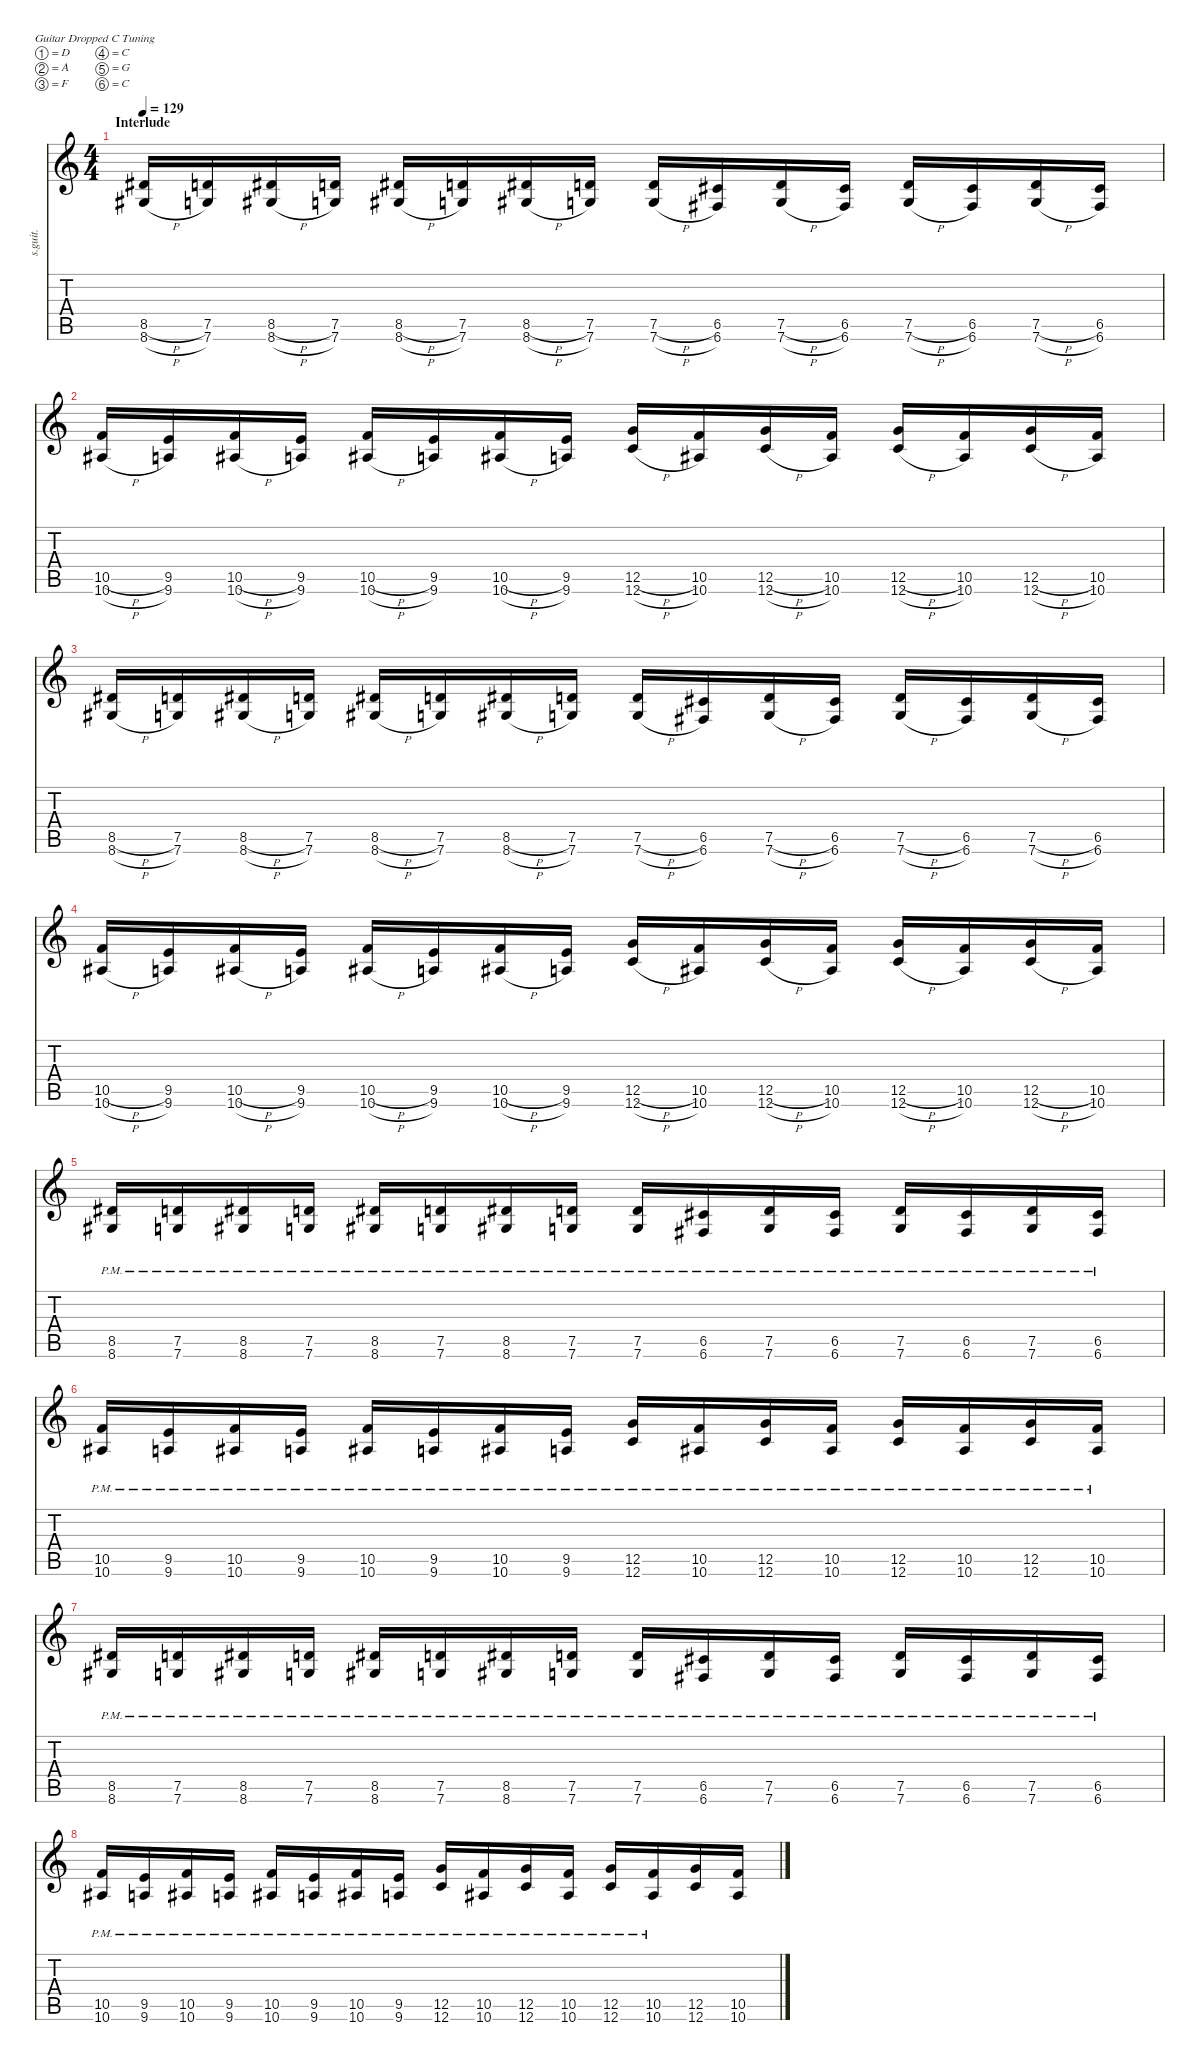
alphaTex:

\defaultSystemsLayout 4
\hideDynamics
\bracketExtendMode nobrackets
\track ("Daron Malakian | Lead 1" "s.guit.") {instrument distortionguitar}
\staff {score tabs}
\tuning (D4 A3 F3 C3 G2 C2)
\ts (4 4)
\section ("" "Interlude")
\tempo 129
\clef g2
\ks c
(8.5{h acc #} 8.6{h acc #}).16{lyrics (0 "") lyrics (1 "") lyrics (2 "") lyrics (3 "") lyrics (4 "") dy f} (7.5 7.6).16{lyrics (0 "") lyrics (1 "") lyrics (2 "") lyrics (3 "") lyrics (4 "")} (8.5{h acc #} 8.6{h acc #}).16{lyrics (0 "") lyrics (1 "") lyrics (2 "") lyrics (3 "") lyrics (4 "")} (7.5 7.6).16{lyrics (0 "") lyrics (1 "") lyrics (2 "") lyrics (3 "") lyrics (4 "")} (8.5{h acc #} 8.6{h acc #}).16{lyrics (0 "") lyrics (1 "") lyrics (2 "") lyrics (3 "") lyrics (4 "")} (7.5 7.6).16{lyrics (0 "") lyrics (1 "") lyrics (2 "") lyrics (3 "") lyrics (4 "")} (8.5{h acc #} 8.6{h acc #}).16{lyrics (0 "") lyrics (1 "") lyrics (2 "") lyrics (3 "") lyrics (4 "")} (7.5 7.6).16{lyrics (0 "") lyrics (1 "") lyrics (2 "") lyrics (3 "") lyrics (4 "")} (7.5{h} 7.6{h}).16{lyrics (0 "") lyrics (1 "") lyrics (2 "") lyrics (3 "") lyrics (4 "")} (6.5{acc #} 6.6{acc #}).16{lyrics (0 "") lyrics (1 "") lyrics (2 "") lyrics (3 "") lyrics (4 "")} (7.5{h} 7.6{h}).16{lyrics (0 "") lyrics (1 "") lyrics (2 "") lyrics (3 "") lyrics (4 "")} (6.5{acc #} 6.6{acc #}).16{lyrics (0 "") lyrics (1 "") lyrics (2 "") lyrics (3 "") lyrics (4 "")} (7.5{h} 7.6{h}).16{lyrics (0 "") lyrics (1 "") lyrics (2 "") lyrics (3 "") lyrics (4 "")} (6.5{acc #} 6.6{acc #}).16{lyrics (0 "") lyrics (1 "") lyrics (2 "") lyrics (3 "") lyrics (4 "")} (7.5{h} 7.6{h}).16{lyrics (0 "") lyrics (1 "") lyrics (2 "") lyrics (3 "") lyrics (4 "")} (6.5{acc #} 6.6{acc #}).16{lyrics (0 "") lyrics (1 "") lyrics (2 "") lyrics (3 "") lyrics (4 "")} |
(10.5{h} 10.6{h acc #}).16{lyrics (0 "") lyrics (1 "") lyrics (2 "") lyrics (3 "") lyrics (4 "")} (9.5 9.6).16{lyrics (0 "") lyrics (1 "") lyrics (2 "") lyrics (3 "") lyrics (4 "")} (10.5{h} 10.6{h acc #}).16{lyrics (0 "") lyrics (1 "") lyrics (2 "") lyrics (3 "") lyrics (4 "")} (9.5 9.6).16{lyrics (0 "") lyrics (1 "") lyrics (2 "") lyrics (3 "") lyrics (4 "")} (10.5{h} 10.6{h acc #}).16{lyrics (0 "") lyrics (1 "") lyrics (2 "") lyrics (3 "") lyrics (4 "")} (9.5 9.6).16{lyrics (0 "") lyrics (1 "") lyrics (2 "") lyrics (3 "") lyrics (4 "")} (10.5{h} 10.6{h acc #}).16{lyrics (0 "") lyrics (1 "") lyrics (2 "") lyrics (3 "") lyrics (4 "")} (9.5 9.6).16{lyrics (0 "") lyrics (1 "") lyrics (2 "") lyrics (3 "") lyrics (4 "")} (12.5{h} 12.6{h}).16{lyrics (0 "") lyrics (1 "") lyrics (2 "") lyrics (3 "") lyrics (4 "")} (10.5 10.6{acc #}).16{lyrics (0 "") lyrics (1 "") lyrics (2 "") lyrics (3 "") lyrics (4 "")} (12.5{h} 12.6{h}).16{lyrics (0 "") lyrics (1 "") lyrics (2 "") lyrics (3 "") lyrics (4 "")} (10.5 10.6{acc #}).16{lyrics (0 "") lyrics (1 "") lyrics (2 "") lyrics (3 "") lyrics (4 "")} (12.5{h} 12.6{h}).16{lyrics (0 "") lyrics (1 "") lyrics (2 "") lyrics (3 "") lyrics (4 "")} (10.5 10.6{acc #}).16{lyrics (0 "") lyrics (1 "") lyrics (2 "") lyrics (3 "") lyrics (4 "")} (12.5{h} 12.6{h}).16{lyrics (0 "") lyrics (1 "") lyrics (2 "") lyrics (3 "") lyrics (4 "")} (10.5 10.6{acc #}).16{lyrics (0 "") lyrics (1 "") lyrics (2 "") lyrics (3 "") lyrics (4 "")} |
(8.5{h acc #} 8.6{h acc #}).16{lyrics (0 "") lyrics (1 "") lyrics (2 "") lyrics (3 "") lyrics (4 "")} (7.5 7.6).16{lyrics (0 "") lyrics (1 "") lyrics (2 "") lyrics (3 "") lyrics (4 "")} (8.5{h acc #} 8.6{h acc #}).16{lyrics (0 "") lyrics (1 "") lyrics (2 "") lyrics (3 "") lyrics (4 "")} (7.5 7.6).16{lyrics (0 "") lyrics (1 "") lyrics (2 "") lyrics (3 "") lyrics (4 "")} (8.5{h acc #} 8.6{h acc #}).16{lyrics (0 "") lyrics (1 "") lyrics (2 "") lyrics (3 "") lyrics (4 "")} (7.5 7.6).16{lyrics (0 "") lyrics (1 "") lyrics (2 "") lyrics (3 "") lyrics (4 "")} (8.5{h acc #} 8.6{h acc #}).16{lyrics (0 "") lyrics (1 "") lyrics (2 "") lyrics (3 "") lyrics (4 "")} (7.5 7.6).16{lyrics (0 "") lyrics (1 "") lyrics (2 "") lyrics (3 "") lyrics (4 "")} (7.5{h} 7.6{h}).16{lyrics (0 "") lyrics (1 "") lyrics (2 "") lyrics (3 "") lyrics (4 "")} (6.5{acc #} 6.6{acc #}).16{lyrics (0 "") lyrics (1 "") lyrics (2 "") lyrics (3 "") lyrics (4 "")} (7.5{h} 7.6{h}).16{lyrics (0 "") lyrics (1 "") lyrics (2 "") lyrics (3 "") lyrics (4 "")} (6.5{acc #} 6.6{acc #}).16{lyrics (0 "") lyrics (1 "") lyrics (2 "") lyrics (3 "") lyrics (4 "")} (7.5{h} 7.6{h}).16{lyrics (0 "") lyrics (1 "") lyrics (2 "") lyrics (3 "") lyrics (4 "")} (6.5{acc #} 6.6{acc #}).16{lyrics (0 "") lyrics (1 "") lyrics (2 "") lyrics (3 "") lyrics (4 "")} (7.5{h} 7.6{h}).16{lyrics (0 "") lyrics (1 "") lyrics (2 "") lyrics (3 "") lyrics (4 "")} (6.5{acc #} 6.6{acc #}).16{lyrics (0 "") lyrics (1 "") lyrics (2 "") lyrics (3 "") lyrics (4 "")} |
(10.5{h} 10.6{h acc #}).16{lyrics (0 "") lyrics (1 "") lyrics (2 "") lyrics (3 "") lyrics (4 "")} (9.5 9.6).16{lyrics (0 "") lyrics (1 "") lyrics (2 "") lyrics (3 "") lyrics (4 "")} (10.5{h} 10.6{h acc #}).16{lyrics (0 "") lyrics (1 "") lyrics (2 "") lyrics (3 "") lyrics (4 "")} (9.5 9.6).16{lyrics (0 "") lyrics (1 "") lyrics (2 "") lyrics (3 "") lyrics (4 "")} (10.5{h} 10.6{h acc #}).16{lyrics (0 "") lyrics (1 "") lyrics (2 "") lyrics (3 "") lyrics (4 "")} (9.5 9.6).16{lyrics (0 "") lyrics (1 "") lyrics (2 "") lyrics (3 "") lyrics (4 "")} (10.5{h} 10.6{h acc #}).16{lyrics (0 "") lyrics (1 "") lyrics (2 "") lyrics (3 "") lyrics (4 "")} (9.5 9.6).16{lyrics (0 "") lyrics (1 "") lyrics (2 "") lyrics (3 "") lyrics (4 "")} (12.5{h} 12.6{h}).16{lyrics (0 "") lyrics (1 "") lyrics (2 "") lyrics (3 "") lyrics (4 "")} (10.5 10.6{acc #}).16{lyrics (0 "") lyrics (1 "") lyrics (2 "") lyrics (3 "") lyrics (4 "")} (12.5{h} 12.6{h}).16{lyrics (0 "") lyrics (1 "") lyrics (2 "") lyrics (3 "") lyrics (4 "")} (10.5 10.6{acc #}).16{lyrics (0 "") lyrics (1 "") lyrics (2 "") lyrics (3 "") lyrics (4 "")} (12.5{h} 12.6{h}).16{lyrics (0 "") lyrics (1 "") lyrics (2 "") lyrics (3 "") lyrics (4 "")} (10.5 10.6{acc #}).16{lyrics (0 "") lyrics (1 "") lyrics (2 "") lyrics (3 "") lyrics (4 "")} (12.5{h} 12.6{h}).16{lyrics (0 "") lyrics (1 "") lyrics (2 "") lyrics (3 "") lyrics (4 "")} (10.5 10.6{acc #}).16{lyrics (0 "") lyrics (1 "") lyrics (2 "") lyrics (3 "") lyrics (4 "")} |
(8.5{pm acc #} 8.6{pm acc #}).16{lyrics (0 "") lyrics (1 "") lyrics (2 "") lyrics (3 "") lyrics (4 "")} (7.5{pm} 7.6{pm}).16{lyrics (0 "") lyrics (1 "") lyrics (2 "") lyrics (3 "") lyrics (4 "")} (8.5{pm acc #} 8.6{pm acc #}).16{lyrics (0 "") lyrics (1 "") lyrics (2 "") lyrics (3 "") lyrics (4 "")} (7.5{pm} 7.6{pm}).16{lyrics (0 "") lyrics (1 "") lyrics (2 "") lyrics (3 "") lyrics (4 "")} (8.5{pm acc #} 8.6{pm acc #}).16{lyrics (0 "") lyrics (1 "") lyrics (2 "") lyrics (3 "") lyrics (4 "")} (7.5{pm} 7.6{pm}).16{lyrics (0 "") lyrics (1 "") lyrics (2 "") lyrics (3 "") lyrics (4 "")} (8.5{pm acc #} 8.6{pm acc #}).16{lyrics (0 "") lyrics (1 "") lyrics (2 "") lyrics (3 "") lyrics (4 "")} (7.5{pm} 7.6{pm}).16{lyrics (0 "") lyrics (1 "") lyrics (2 "") lyrics (3 "") lyrics (4 "")} (7.5{pm} 7.6{pm}).16{lyrics (0 "") lyrics (1 "") lyrics (2 "") lyrics (3 "") lyrics (4 "")} (6.5{pm acc #} 6.6{pm acc #}).16{lyrics (0 "") lyrics (1 "") lyrics (2 "") lyrics (3 "") lyrics (4 "")} (7.5{pm} 7.6{pm}).16{lyrics (0 "") lyrics (1 "") lyrics (2 "") lyrics (3 "") lyrics (4 "")} (6.5{pm acc #} 6.6{pm acc #}).16{lyrics (0 "") lyrics (1 "") lyrics (2 "") lyrics (3 "") lyrics (4 "")} (7.5{pm} 7.6{pm}).16{lyrics (0 "") lyrics (1 "") lyrics (2 "") lyrics (3 "") lyrics (4 "")} (6.5{pm acc #} 6.6{pm acc #}).16{lyrics (0 "") lyrics (1 "") lyrics (2 "") lyrics (3 "") lyrics (4 "")} (7.5{pm} 7.6{pm}).16{lyrics (0 "") lyrics (1 "") lyrics (2 "") lyrics (3 "") lyrics (4 "")} (6.5{pm acc #} 6.6{pm acc #}).16{lyrics (0 "") lyrics (1 "") lyrics (2 "") lyrics (3 "") lyrics (4 "")} |
(10.5{pm} 10.6{pm acc #}).16{lyrics (0 "") lyrics (1 "") lyrics (2 "") lyrics (3 "") lyrics (4 "")} (9.5{pm} 9.6{pm}).16{lyrics (0 "") lyrics (1 "") lyrics (2 "") lyrics (3 "") lyrics (4 "")} (10.5{pm} 10.6{pm acc #}).16{lyrics (0 "") lyrics (1 "") lyrics (2 "") lyrics (3 "") lyrics (4 "")} (9.5{pm} 9.6{pm}).16{lyrics (0 "") lyrics (1 "") lyrics (2 "") lyrics (3 "") lyrics (4 "")} (10.5{pm} 10.6{pm acc #}).16{lyrics (0 "") lyrics (1 "") lyrics (2 "") lyrics (3 "") lyrics (4 "")} (9.5{pm} 9.6{pm}).16{lyrics (0 "") lyrics (1 "") lyrics (2 "") lyrics (3 "") lyrics (4 "")} (10.5{pm} 10.6{pm acc #}).16{lyrics (0 "") lyrics (1 "") lyrics (2 "") lyrics (3 "") lyrics (4 "")} (9.5{pm} 9.6{pm}).16{lyrics (0 "") lyrics (1 "") lyrics (2 "") lyrics (3 "") lyrics (4 "")} (12.5{pm} 12.6{pm}).16{lyrics (0 "") lyrics (1 "") lyrics (2 "") lyrics (3 "") lyrics (4 "")} (10.5{pm} 10.6{pm acc #}).16{lyrics (0 "") lyrics (1 "") lyrics (2 "") lyrics (3 "") lyrics (4 "")} (12.5{pm} 12.6{pm}).16{lyrics (0 "") lyrics (1 "") lyrics (2 "") lyrics (3 "") lyrics (4 "")} (10.5{pm} 10.6{pm acc #}).16{lyrics (0 "") lyrics (1 "") lyrics (2 "") lyrics (3 "") lyrics (4 "")} (12.5{pm} 12.6{pm}).16{lyrics (0 "") lyrics (1 "") lyrics (2 "") lyrics (3 "") lyrics (4 "")} (10.5{pm} 10.6{pm acc #}).16{lyrics (0 "") lyrics (1 "") lyrics (2 "") lyrics (3 "") lyrics (4 "")} (12.5{pm} 12.6{pm}).16{lyrics (0 "") lyrics (1 "") lyrics (2 "") lyrics (3 "") lyrics (4 "")} (10.5{pm} 10.6{pm acc #}).16{lyrics (0 "") lyrics (1 "") lyrics (2 "") lyrics (3 "") lyrics (4 "")} |
(8.5{pm acc #} 8.6{pm acc #}).16{lyrics (0 "") lyrics (1 "") lyrics (2 "") lyrics (3 "") lyrics (4 "")} (7.5{pm} 7.6{pm}).16{lyrics (0 "") lyrics (1 "") lyrics (2 "") lyrics (3 "") lyrics (4 "")} (8.5{pm acc #} 8.6{pm acc #}).16{lyrics (0 "") lyrics (1 "") lyrics (2 "") lyrics (3 "") lyrics (4 "")} (7.5{pm} 7.6{pm}).16{lyrics (0 "") lyrics (1 "") lyrics (2 "") lyrics (3 "") lyrics (4 "")} (8.5{pm acc #} 8.6{pm acc #}).16{lyrics (0 "") lyrics (1 "") lyrics (2 "") lyrics (3 "") lyrics (4 "")} (7.5{pm} 7.6{pm}).16{lyrics (0 "") lyrics (1 "") lyrics (2 "") lyrics (3 "") lyrics (4 "")} (8.5{pm acc #} 8.6{pm acc #}).16{lyrics (0 "") lyrics (1 "") lyrics (2 "") lyrics (3 "") lyrics (4 "")} (7.5{pm} 7.6{pm}).16{lyrics (0 "") lyrics (1 "") lyrics (2 "") lyrics (3 "") lyrics (4 "")} (7.5{pm} 7.6{pm}).16{lyrics (0 "") lyrics (1 "") lyrics (2 "") lyrics (3 "") lyrics (4 "")} (6.5{pm acc #} 6.6{pm acc #}).16{lyrics (0 "") lyrics (1 "") lyrics (2 "") lyrics (3 "") lyrics (4 "")} (7.5{pm} 7.6{pm}).16{lyrics (0 "") lyrics (1 "") lyrics (2 "") lyrics (3 "") lyrics (4 "")} (6.5{pm acc #} 6.6{pm acc #}).16{lyrics (0 "") lyrics (1 "") lyrics (2 "") lyrics (3 "") lyrics (4 "")} (7.5{pm} 7.6{pm}).16{lyrics (0 "") lyrics (1 "") lyrics (2 "") lyrics (3 "") lyrics (4 "")} (6.5{pm acc #} 6.6{pm acc #}).16{lyrics (0 "") lyrics (1 "") lyrics (2 "") lyrics (3 "") lyrics (4 "")} (7.5{pm} 7.6{pm}).16{lyrics (0 "") lyrics (1 "") lyrics (2 "") lyrics (3 "") lyrics (4 "")} (6.5{pm acc #} 6.6{pm acc #}).16{lyrics (0 "") lyrics (1 "") lyrics (2 "") lyrics (3 "") lyrics (4 "")} |
(10.5{pm} 10.6{pm acc #}).16{lyrics (0 "") lyrics (1 "") lyrics (2 "") lyrics (3 "") lyrics (4 "")} (9.5{pm} 9.6{pm}).16{lyrics (0 "") lyrics (1 "") lyrics (2 "") lyrics (3 "") lyrics (4 "")} (10.5{pm} 10.6{pm acc #}).16{lyrics (0 "") lyrics (1 "") lyrics (2 "") lyrics (3 "") lyrics (4 "")} (9.5{pm} 9.6{pm}).16{lyrics (0 "") lyrics (1 "") lyrics (2 "") lyrics (3 "") lyrics (4 "")} (10.5{pm} 10.6{pm acc #}).16{lyrics (0 "") lyrics (1 "") lyrics (2 "") lyrics (3 "") lyrics (4 "")} (9.5{pm} 9.6{pm}).16{lyrics (0 "") lyrics (1 "") lyrics (2 "") lyrics (3 "") lyrics (4 "")} (10.5{pm} 10.6{pm acc #}).16{lyrics (0 "") lyrics (1 "") lyrics (2 "") lyrics (3 "") lyrics (4 "")} (9.5{pm} 9.6{pm}).16{lyrics (0 "") lyrics (1 "") lyrics (2 "") lyrics (3 "") lyrics (4 "")} (12.5{pm} 12.6{pm}).16{lyrics (0 "") lyrics (1 "") lyrics (2 "") lyrics (3 "") lyrics (4 "")} (10.5{pm} 10.6{pm acc #}).16{lyrics (0 "") lyrics (1 "") lyrics (2 "") lyrics (3 "") lyrics (4 "")} (12.5{pm} 12.6{pm}).16{lyrics (0 "") lyrics (1 "") lyrics (2 "") lyrics (3 "") lyrics (4 "")} (10.5{pm} 10.6{pm acc #}).16{lyrics (0 "") lyrics (1 "") lyrics (2 "") lyrics (3 "") lyrics (4 "")} (12.5{pm} 12.6{pm}).16{lyrics (0 "") lyrics (1 "") lyrics (2 "") lyrics (3 "") lyrics (4 "")} (10.5{pm} 10.6{pm acc #}).16{lyrics (0 "") lyrics (1 "") lyrics (2 "") lyrics (3 "") lyrics (4 "")} (12.5 12.6).16{lyrics (0 "") lyrics (1 "") lyrics (2 "") lyrics (3 "") lyrics (4 "")} (10.5 10.6{acc #}).16{lyrics (0 "") lyrics (1 "") lyrics (2 "") lyrics (3 "") lyrics (4 "")}
